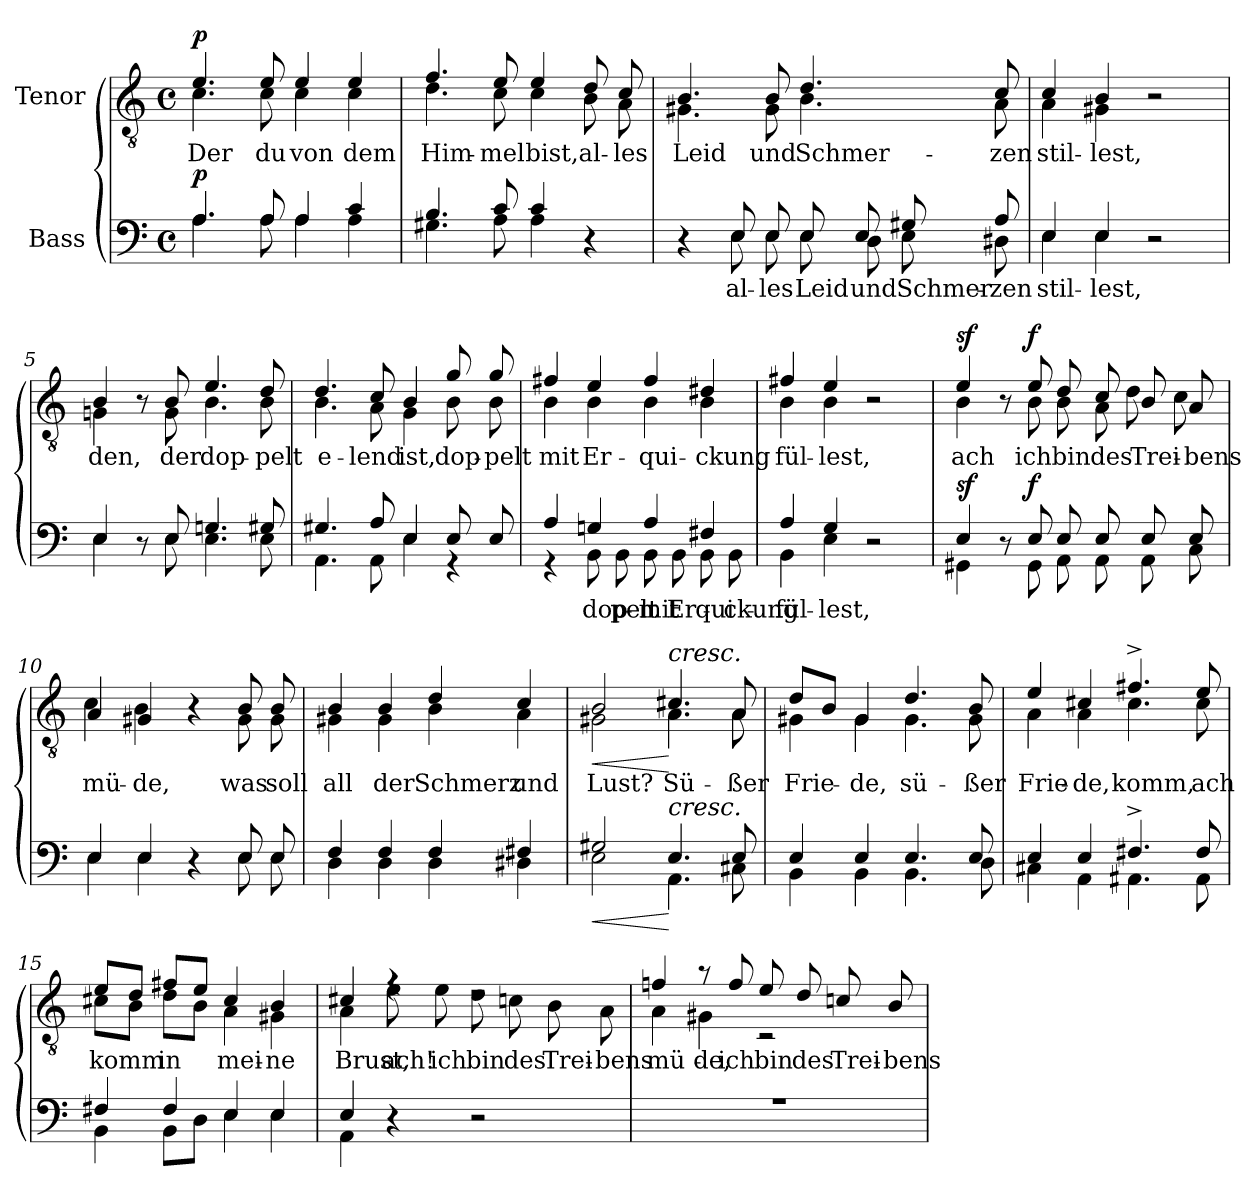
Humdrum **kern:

**kern	**text	**dynam	**kern	**text	**dynam
*part2	*part2	*part2	*part1	*part1	*part1
*staff2	*staff2	*staff2	*staff1	*staff1	*staff1
*I"Bass	*	*	*I"Tenor	*	*
*clefF4	*	*	*clefGv2	*	*
*k[]	*	*	*k[]	*	*
*M4/4	*	*	*M4/4	*	*
*met(c)	*	*	*met(c)	*	*
=1	=1	=1	=1	=1	=1
*^	*	*	*	*	*
!	!	!	!	!LO:TX:a:B:t=Andante	!	!
!	!	!	!LO:DY:a	!	!LO:LY:b	!LO:DY:a
*	*	*	*	*^	*	*
4.A/	4.A\	.	p	4.e/	4.c\	Der	p
!	!	!	!	!	!	!LO:LY:b	!
8A/	8A\	.	.	8e/	8c\	du	.
!	!	!	!	!	!	!LO:LY:b	!
4A/	4A\	.	.	4e/	4c\	von	.
!	!	!	!	!	!	!LO:LY:b	!
4c/	4A\	.	.	4e/	4c\	dem	.
=2	=2	=2	=2	=2	=2	=2	=2
!	!	!	!	!	!	!LO:LY:b	!
4.B/	4.G#X\	.	.	4.f/	4.d\	Him-	.
!	!	!	!	!	!	!LO:LY:b	!
8c/	8A\	.	.	8e/	8c\	-mel	.
!	!	!	!	!	!	!LO:LY:b	!
4c/	4A\	.	.	4e/	4c\	bist,	.
!	!	!	!	!	!	!LO:LY:b	!
4r	4ryy	.	.	8d/	8B\	al-	.
!	!	!	!	!	!	!LO:LY:b	!
.	.	.	.	8c/	8A\	-les	.
=3	=3	=3	=3	=3	=3	=3	=3
!	!	!	!	!	!	!LO:LY:b	!
4r	4ryy	.	.	4.B/	4.G#X\	Leid	.
!	!	!LO:LY:b	!	!	!	!	!
8E/	8E\	al-	.	.	.	.	.
!	!	!LO:LY:b	!	!	!	!LO:LY:b	!
8E/	8E\	-les	.	8B/	8G#\	und	.
!	!	!LO:LY:b	!	!	!	!LO:LY:b	!
8E/	8E\	Leid	.	4.d/	4.B\	Schmer-	.
!	!	!LO:LY:b	!	!	!	!	!
8E/	8D\	und	.	.	.	.	.
!	!	!LO:LY:b	!	!	!	!	!
8G#X/	8E\	Schmer-	.	.	.	.	.
!	!	!LO:LY:b	!	!	!	!LO:LY:b	!
8A/	8D#X\	-zen	.	8c/	8A\	-zen	.
!!LO:LB:g=z	!!
=4	=4	=4	=4	=4	=4	=4	=4
!	!	!LO:LY:b	!	!	!	!LO:LY:b	!
4E/	4E\	stil-	.	4c/	4A\	stil-	.
!	!	!LO:LY:b	!	!	!	!LO:LY:b	!
4E/	4E\	-lest,	.	4B/	4G#X\	-lest,	.
2r	2ryy	.	.	2r	2ryy	.	.
=5	=5	=5	=5	=5	=5	=5	=5
!	!	!	!	!	!	!LO:LY:b	!
4E/	4E\	.	.	4B/	4Gn\	den,	.
8r	8ryy	.	.	8r	8ryy	.	.
!	!	!	!	!	!	!LO:LY:b	!
8E/	8E\	.	.	8B/	8G\	der	.
!	!	!	!	!	!	!LO:LY:b	!
4.Gn/	4.E\	.	.	4.e/	4.B\	dop-	.
!	!	!	!	!	!	!LO:LY:b	!
8G#X/	8E\	.	.	8d/	8B\	-pelt	.
=6	=6	=6	=6	=6	=6	=6	=6
!	!	!	!	!	!	!LO:LY:b	!
4.G#X/	4.AA\	.	.	4.d/	4.B\	e-	.
!	!	!	!	!	!	!LO:LY:b	!
8A/	8AA\	.	.	8c/	8A\	-lend	.
!	!	!	!	!	!	!LO:LY:b	!
4E/	4E\	.	.	4B/	4G\	ist,	.
!	!	!	!	!	!	!LO:LY:b	!
8E/	4r	.	.	8g/	8B\	dop-	.
!	!	!	!	!	!	!LO:LY:b	!
8E/	.	.	.	8g/	8B\	-pelt	.
=7	=7	=7	=7	=7	=7	=7	=7
!	!	!	!	!	!	!LO:LY:b	!
4A/	4r	.	.	4f#X/	4B\	mit	.
!	!	!LO:LY:b	!	!	!	!LO:LY:b	!
4Gn/	8BB\	dop-	.	4e/	4B\	Er-	.
!	!	!LO:LY:b	!	!	!	!	!
.	8BB\	-pelt	.	.	.	.	.
!	!	!LO:LY:b	!	!	!	!LO:LY:b	!
4A/	8BB\	mit	.	4f#/	4B\	-qui-	.
!	!	!LO:LY:b	!	!	!	!	!
.	8BB\	Er-	.	.	.	.	.
!	!	!LO:LY:b	!	!	!	!LO:LY:b	!
4F#X/	8BB\	-qui-	.	4d#X/	4B\	-ckung	.
!	!	!LO:LY:b	!	!	!	!	!
.	8BB\	-ckung	.	.	.	.	.
!!LO:LB:g=z	!!
=8	=8	=8	=8	=8	=8	=8	=8
!	!	!LO:LY:b	!	!	!	!LO:LY:b	!
4A/	4BB\	fül-	.	4f#X/	4B\	fül-	.
!	!	!LO:LY:b	!	!	!	!LO:LY:b	!
4G/	4E\	-lest,	.	4e/	4B\	-lest,	.
2r	2ryy	.	.	2r	2ryy	.	.
=9	=9	=9	=9	=9	=9	=9	=9
!	!	!	!LO:DY:a	!	!	!LO:LY:b	!LO:DY:a
4E/	4GG#X\	.	sf	4e/	4B\	ach	sf
8r	8ryy	.	.	8r	8ryy	.	.
!	!	!	!LO:DY:a	!	!	!LO:LY:b	!LO:DY:a
8E/	8GG#\	.	f	8e/	8B\	ich	f
!	!	!	!	!	!	!LO:LY:b	!
8E/	8AA\	.	.	8d/	8B\	bin	.
!	!	!	!	!	!	!LO:LY:b	!
8E/	8AA\	.	.	8c/	8A\	des	.
!	!	!	!	!	!	!LO:LY:b	!
8E/	8AA\	.	.	8B/	8d\	Trei-	.
!	!	!	!	!	!	!LO:LY:b	!
8E/	8C\	.	.	8A/	8c\	-bens	.
=10	=10	=10	=10	=10	=10	=10	=10
!	!	!	!	!	!	!LO:LY:b	!
4E/	4E\	.	.	4A/	4c\	mü-	.
!	!	!	!	!	!	!LO:LY:b	!
4E/	4E\	.	.	4G#X/	4B\	-de,	.
4r	4ryy	.	.	4r	4ryy	.	.
!	!	!	!	!	!	!LO:LY:b	!
8E/	8E\	.	.	8B/	8G#\	was	.
!	!	!	!	!	!	!LO:LY:b	!
8E/	8E\	.	.	8B/	8G#\	soll	.
!!LO:LB:g=z	!!
=11	=11	=11	=11	=11	=11	=11	=11
!	!	!	!	!	!	!LO:LY:b	!
4F/	4D\	.	.	4B/	4G#X\	all	.
!	!	!	!	!	!	!LO:LY:b	!
4F/	4D\	.	.	4B/	4G#\	der	.
!	!	!	!	!	!	!LO:LY:b	!
4F/	4D\	.	.	4d/	4B\	Schmerz	.
!	!	!	!	!	!	!LO:LY:b	!
4F#X/	4D#X\	.	.	4c/	4A\	und	.
=12	=12	=12	=12	=12	=12	=12	=12
!	!	!	!LO:HP:b	!	!	!LO:LY:b	!LO:HP:b
2G#X/	2E\	.	<	2B/	2G#X\	Lust?	<
!	!	!	!	!LO:TX:a:i:t=cresc.	!	!	!
!LO:TX:a:i:t=cresc.	!	!	!	!	!	!	!
!	!	!	!	!	!	!LO:LY:b	!
4.E/	4.AA\	.	[	4.c#X/	4.A\	Sü-	[
!	!	!	!	!	!	!LO:LY:b	!
8E/	8C#X\	.	.	8A/	8A\	-ßer	.
=13	=13	=13	=13	=13	=13	=13	=13
!	!	!	!	!	!	!LO:LY:b	!
4E/	4BB\	.	.	8d/L	4G#X\	Frie-	.
.	.	.	.	8B/J	.	.	.
!	!	!	!	!	!	!LO:LY:b	!
4E/	4BB\	.	.	4G#/	4G#\	-de,	.
!	!	!	!	!	!	!LO:LY:b	!
4.E/	4.BB\	.	.	4.d/	4.G#\	sü-	.
!	!	!	!	!	!	!LO:LY:b	!
8E/	8D\	.	.	8B/	8G#\	-ßer	.
!!LO:LB:g=z	!!
=14	=14	=14	=14	=14	=14	=14	=14
!	!	!	!	!	!	!LO:LY:b	!
4E/	4C#X\	.	.	4e/	4A\	Frie-	.
!	!	!	!	!	!	!LO:LY:b	!
4E/	4AA\	.	.	4c#X/	4A\	-de,	.
!	!	!	!	!	!	!LO:LY:b	!
4.F#X^/	4.AA#X\	.	.	4.f#X^/	4.c#\	komm,	.
!	!	!	!	!	!	!LO:LY:b	!
8F#/	8AA#\	.	.	8e/	8c#\	ach	.
=15	=15	=15	=15	=15	=15	=15	=15
!	!	!	!	!	!	!LO:LY:b	!
4F#X/	4BB\	.	.	8e/L	8c#X\L	komm	.
.	.	.	.	8d/J	8B\J	.	.
!	!	!	!	!	!	!LO:LY:b	!
4F#/	8BB\L	.	.	8f#X/L	8d\L	in	.
.	8D\J	.	.	8e/J	8B\J	.	.
!	!	!	!	!	!	!LO:LY:b	!
4E/	4E\	.	.	4c#/	4A\	mei-	.
!	!	!	!	!	!	!LO:LY:b	!
4E/	4E\	.	.	4B/	4G#X\	-ne	.
=16	=16	=16	=16	=16	=16	=16	=16
!	!	!	!	!	!	!LO:LY:b	!
4E/	4AA\	.	.	4c#X/	4A\	Brust,	.
!	!	!	!	!	!	!LO:LY:b	!
4r	4ryy	.	.	4rf	8e\	ach!	.
!	!	!	!	!	!	!LO:LY:b	!
.	.	.	.	.	8e\	ich	.
!	!	!	!	!	!	!LO:LY:b	!
2r	2ryy	.	.	2rd	8d\	bin	.
!	!	!	!	!	!	!LO:LY:b	!
.	.	.	.	.	8cn\	des	.
!	!	!	!	!	!	!LO:LY:b	!
.	.	.	.	.	8B\	Trei-	.
!	!	!	!	!	!	!LO:LY:b	!
.	.	.	.	.	8A\	-bens	.
!!LO:PB:g=z	!!
=17	=17	=17	=17	=17	=17	=17	=17
!	!	!	!	!	!	!LO:LY:b	!
!	!	!	!	!	!	!LO:LY:b	!
1r	1ryy	.	.	4fn/	4A\	mü-	.
!	!	!	!	!	!	!LO:LY:b	!
.	.	.	.	8r	4G#X\	-de,	.
!	!	!	!	!	!	!LO:LY:b	!
.	.	.	.	8f/	.	ich	.
!	!	!	!	!	!	!LO:LY:b	!
.	.	.	.	8e/	2r	bin	.
!	!	!	!	!	!	!LO:LY:b	!
.	.	.	.	8d/	.	des	.
!	!	!	!	!	!	!LO:LY:b	!
.	.	.	.	8cn/	.	Trei-	.
!	!	!	!	!	!	!LO:LY:b	!
.	.	.	.	8B/	.	-bens	.
*v	*v	*	*	*	*	*	*
*	*	*	*v	*v	*	*
=	=	=	=	=	=
*-	*-	*-	*-	*-	*-
